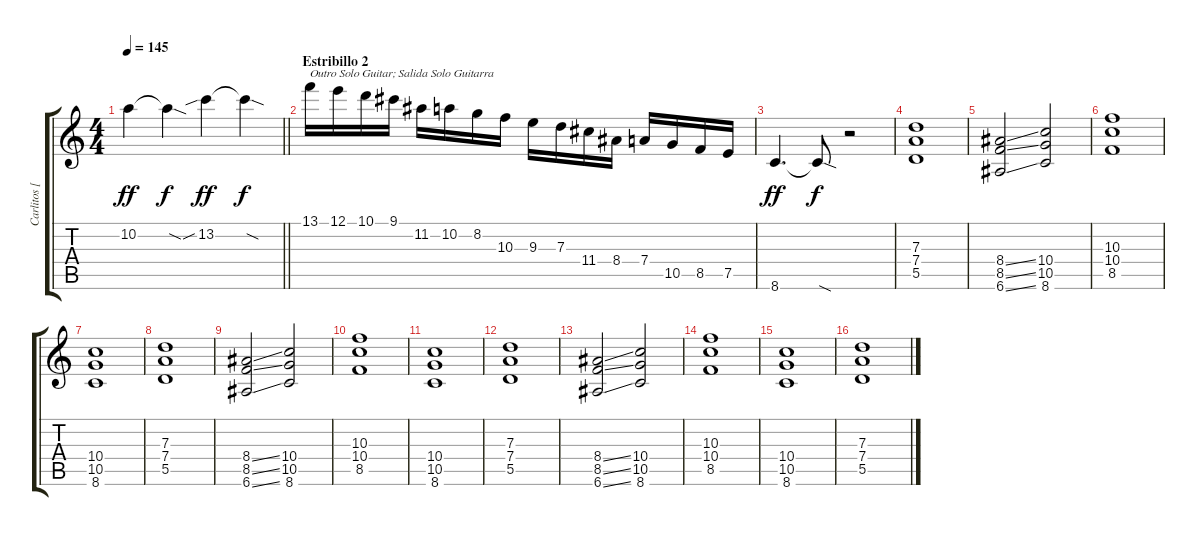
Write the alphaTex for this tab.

\track ("Carlitos [Guit.S]" "Carlitos [") {instrument overdrivenguitar}
\staff {score tabs}
\tuning (E4 B3 G3 D3 A2 E2) {hide}
\ts (4 4)
\tempo 145
\clef g2
\barLineRight lightlight
\ks c
10.2.4{dy ff} 10.2{sod t}.4{dy f} 13.2{sib}.4{dy ff} 13.2{sod t}.4{dy f} |
\section ("" "Estribillo 2")
13.1.16{txt "Outro Solo Guitar; Salida Solo Guitarra"} 12.1.16 10.1.16 9.1.16 11.2.16 10.2.16 8.2.16 10.3.16 9.3.16 7.3.16 11.4.16 8.4.16 7.4.16 10.5.16 8.5.16 7.5.16 |
8.6.4{d dy ff} 8.6{sod t}.8{dy f} r.2 |
(7.3 7.4 5.5).1{volume 13 balance 4} |
(8.4{ss} 8.5{ss} 6.6{ss}).2 (10.4 10.5 8.6).2 |
(10.3 10.4 8.5).1 |
(10.4 10.5 8.6).1 |
(7.3 7.4 5.5).1 |
(8.4{ss} 8.5{ss} 6.6{ss}).2 (10.4 10.5 8.6).2 |
(10.3 10.4 8.5).1 |
(10.4 10.5 8.6).1 |
(7.3 7.4 5.5).1 |
(8.4{ss} 8.5{ss} 6.6{ss}).2 (10.4 10.5 8.6).2 |
(10.3 10.4 8.5).1 |
(10.4 10.5 8.6).1 |
(7.3 7.4 5.5).1
